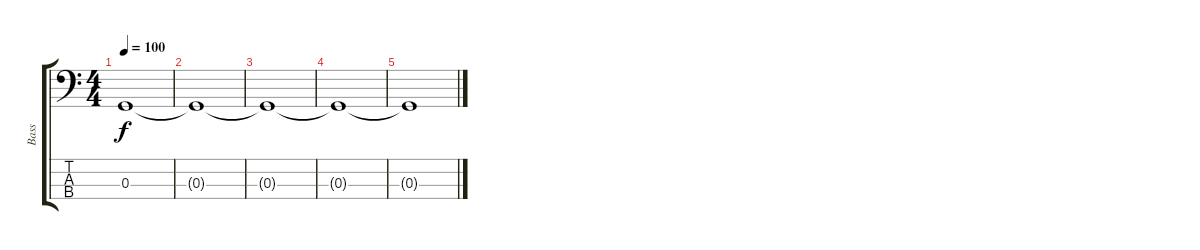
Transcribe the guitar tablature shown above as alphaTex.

\track ("Bass" "Bass") {instrument electricbassfinger}
\staff {score tabs}
\tuning (F2 C2 G1 D1) {hide}
\ts (4 4)
\tempo 100
\clef f4
\ks c
0.3.1{dy f} |
0.3{t}.1 |
0.3{t}.1 |
0.3{t}.1 |
0.3{t}.1
